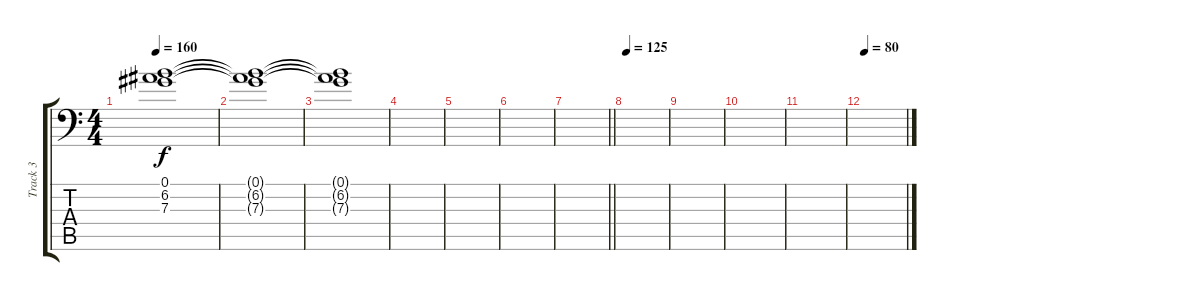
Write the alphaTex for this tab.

\track ("Track 3" "Track 3") {instrument distortionguitar}
\staff {score tabs}
\tuning (Bb3 F3 Db3 Ab2 Eb2 Ab1) {hide}
\ts (4 4)
\tempo 160
\clef f4
\ks c
(0.1{t} 6.2{t} 7.3{t}).1{dy f} |
(0.1{t} 6.2{t} 7.3{t}).1 |
(0.1{t} 6.2{t} 7.3{t}).1 |
|
|
|
\barLineRight lightlight
|
\tempo 125
|
|
|
|
\tempo 80
